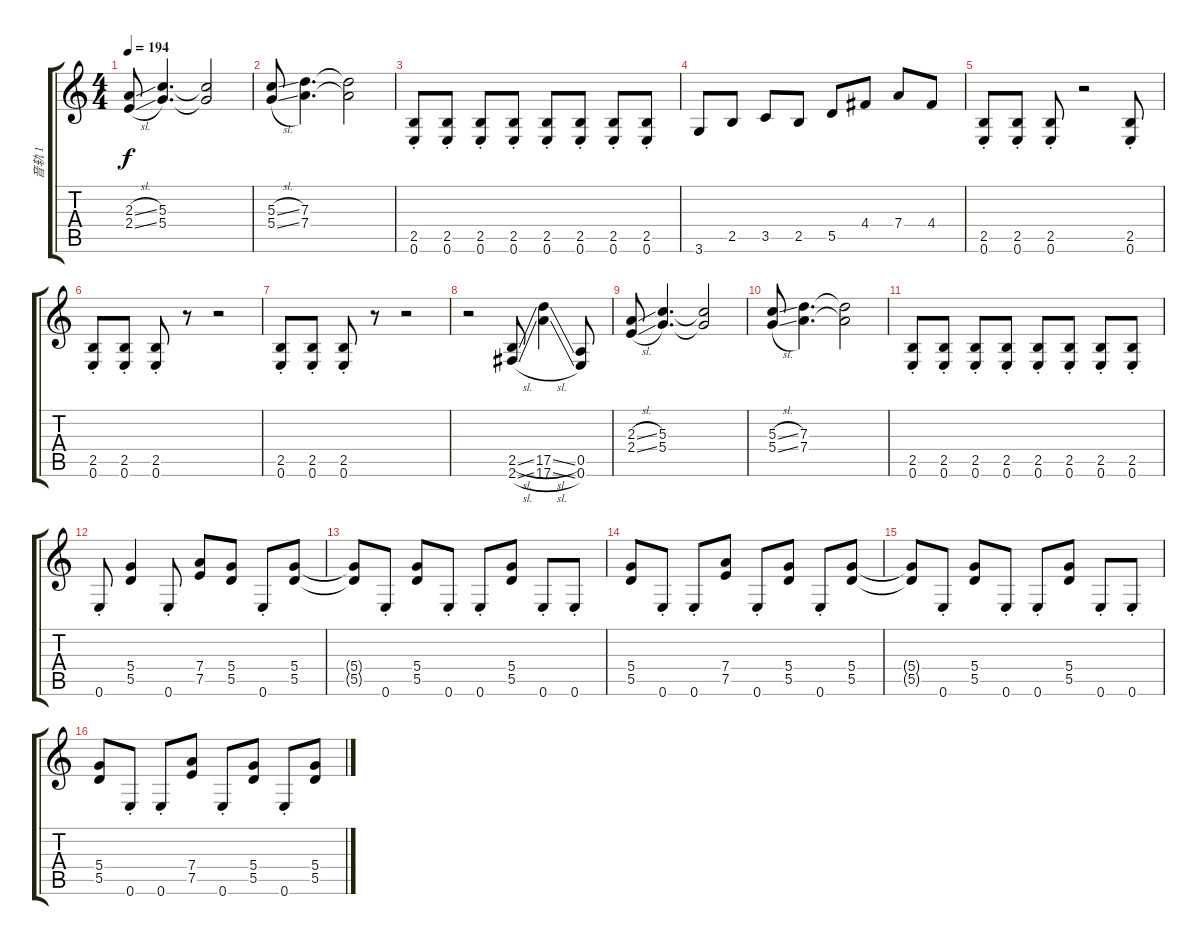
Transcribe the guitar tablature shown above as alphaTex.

\track ("音轨 1" "音轨 1") {instrument distortionguitar}
\staff {score tabs}
\tuning (E4 B3 G3 D3 A2 E2) {hide}
\ts (4 4)
\tempo 194
\clef g2
\ks c
(2.3{sl} 2.4{sl}).8{dy f} (5.3 5.4).4{d} (5.3{t} 5.4{t}).2 |
(5.3{sl} 5.4{sl}).8 (7.3 7.4).4{d} (7.3{t} 7.4{t}).2 |
(2.5{st} 0.6{st}).8 (2.5{st} 0.6{st}).8 (2.5{st} 0.6{st}).8 (2.5{st} 0.6{st}).8 (2.5{st} 0.6{st}).8 (2.5{st} 0.6{st}).8 (2.5{st} 0.6{st}).8 (2.5{st} 0.6{st}).8 |
3.6.8{volume 16} 2.5.8 3.5.8 2.5.8 5.5.8 4.4.8 7.4.8 4.4.8 |
(2.5{st} 0.6{st}).8{volume 13} (2.5{st} 0.6{st}).8 (2.5{st} 0.6{st}).8 r.2 (2.5{st} 0.6{st}).8 |
(2.5{st} 0.6{st}).8 (2.5{st} 0.6{st}).8 (2.5{st} 0.6{st}).8 r.8 r.2 |
(2.5{st} 0.6{st}).8 (2.5{st} 0.6{st}).8 (2.5{st} 0.6{st}).8 r.8 r.2 |
r.2 (2.5{sl} 2.6{sl}).8 (17.5{sl} 17.6{sl}).4 (0.5 0.6).8 |
(2.3{sl} 2.4{sl}).8 (5.3 5.4).4{d} (5.3{t} 5.4{t}).2 |
(5.3{sl} 5.4{sl}).8 (7.3 7.4).4{d} (7.3{t} 7.4{t}).2 |
(2.5{st} 0.6{st}).8 (2.5{st} 0.6{st}).8 (2.5{st} 0.6{st}).8 (2.5{st} 0.6{st}).8 (2.5{st} 0.6{st}).8 (2.5{st} 0.6{st}).8 (2.5{st} 0.6{st}).8 (2.5{st} 0.6{st}).8 |
0.6{st}.8 (5.4 5.5).4 0.6{st}.8 (7.4 7.5).8 (5.4 5.5).8 0.6{st}.8 (5.4 5.5).8 |
(5.4{t} 5.5{t}).8 0.6{st}.8 (5.4 5.5).8 0.6{st}.8 0.6{st}.8 (5.4 5.5).8 0.6{st}.8 0.6{st}.8 |
(5.4 5.5).8 0.6{st}.8 0.6{st}.8 (7.4 7.5).8 0.6{st}.8 (5.4 5.5).8 0.6{st}.8 (5.4 5.5).8 |
(5.4{t} 5.5{t}).8 0.6{st}.8 (5.4 5.5).8 0.6{st}.8 0.6{st}.8 (5.4 5.5).8 0.6{st}.8 0.6{st}.8 |
(5.4 5.5).8 0.6{st}.8 0.6{st}.8 (7.4 7.5).8 0.6{st}.8 (5.4 5.5).8 0.6{st}.8 (5.4 5.5).8
